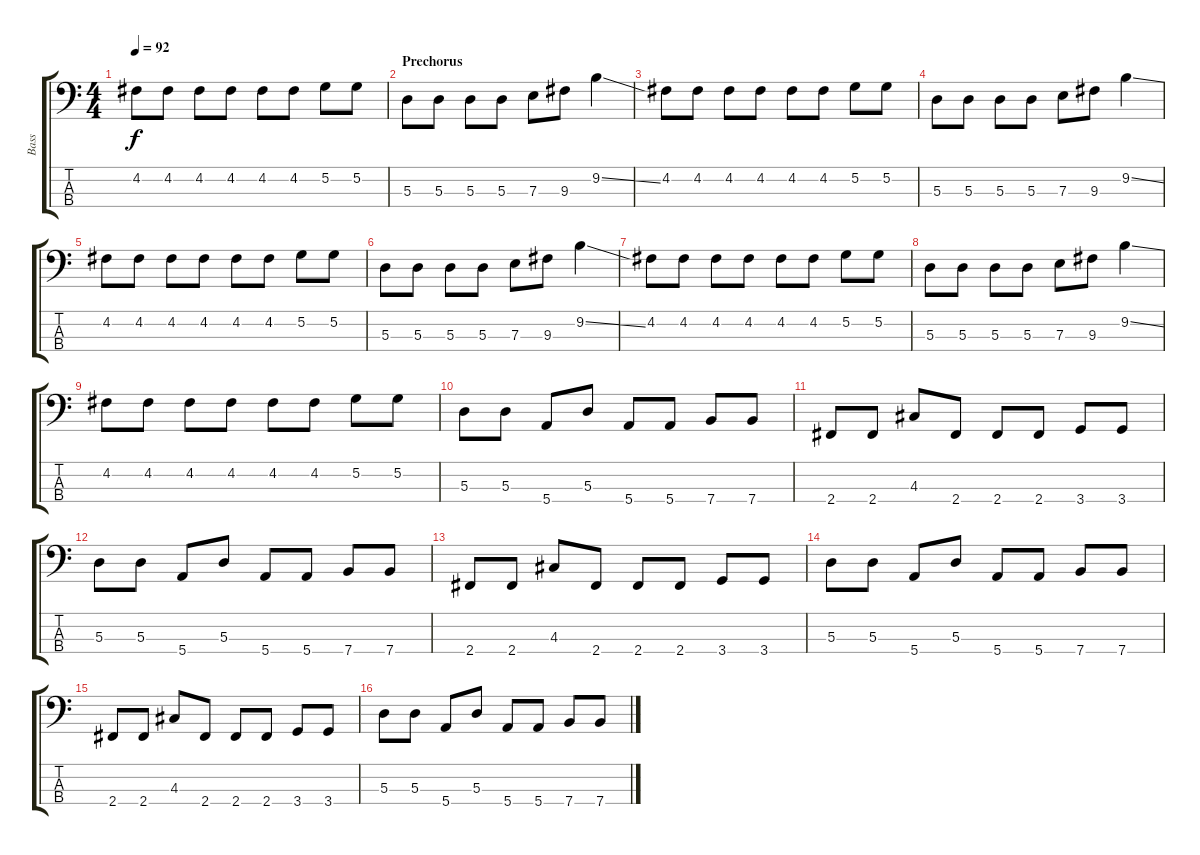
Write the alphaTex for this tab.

\track ("Bass" "Bass") {instrument electricbassfinger}
\staff {score tabs}
\tuning (G2 D2 A1 E1) {hide}
\ts (4 4)
\tempo 92
\clef f4
\ks c
4.2.8{dy f} 4.2.8 4.2.8 4.2.8 4.2.8 4.2.8 5.2.8 5.2.8 |
\section ("" "Prechorus")
5.3.8 5.3.8 5.3.8 5.3.8 7.3.8 9.3.8 9.2{ss}.4 |
4.2.8 4.2.8 4.2.8 4.2.8 4.2.8 4.2.8 5.2.8 5.2.8 |
5.3.8 5.3.8 5.3.8 5.3.8 7.3.8 9.3.8 9.2{ss}.4 |
4.2.8 4.2.8 4.2.8 4.2.8 4.2.8 4.2.8 5.2.8 5.2.8 |
5.3.8 5.3.8 5.3.8 5.3.8 7.3.8 9.3.8 9.2{ss}.4 |
4.2.8 4.2.8 4.2.8 4.2.8 4.2.8 4.2.8 5.2.8 5.2.8 |
5.3.8 5.3.8 5.3.8 5.3.8 7.3.8 9.3.8 9.2{ss}.4 |
4.2.8 4.2.8 4.2.8 4.2.8 4.2.8 4.2.8 5.2.8 5.2.8 |
5.3.8 5.3.8 5.4.8 5.3.8 5.4.8 5.4.8 7.4.8 7.4.8 |
2.4.8 2.4.8 4.3.8 2.4.8 2.4.8 2.4.8 3.4.8 3.4.8 |
5.3.8 5.3.8 5.4.8 5.3.8 5.4.8 5.4.8 7.4.8 7.4.8 |
2.4.8 2.4.8 4.3.8 2.4.8 2.4.8 2.4.8 3.4.8 3.4.8 |
5.3.8 5.3.8 5.4.8 5.3.8 5.4.8 5.4.8 7.4.8 7.4.8 |
2.4.8 2.4.8 4.3.8 2.4.8 2.4.8 2.4.8 3.4.8 3.4.8 |
5.3.8 5.3.8 5.4.8 5.3.8 5.4.8 5.4.8 7.4.8 7.4.8
